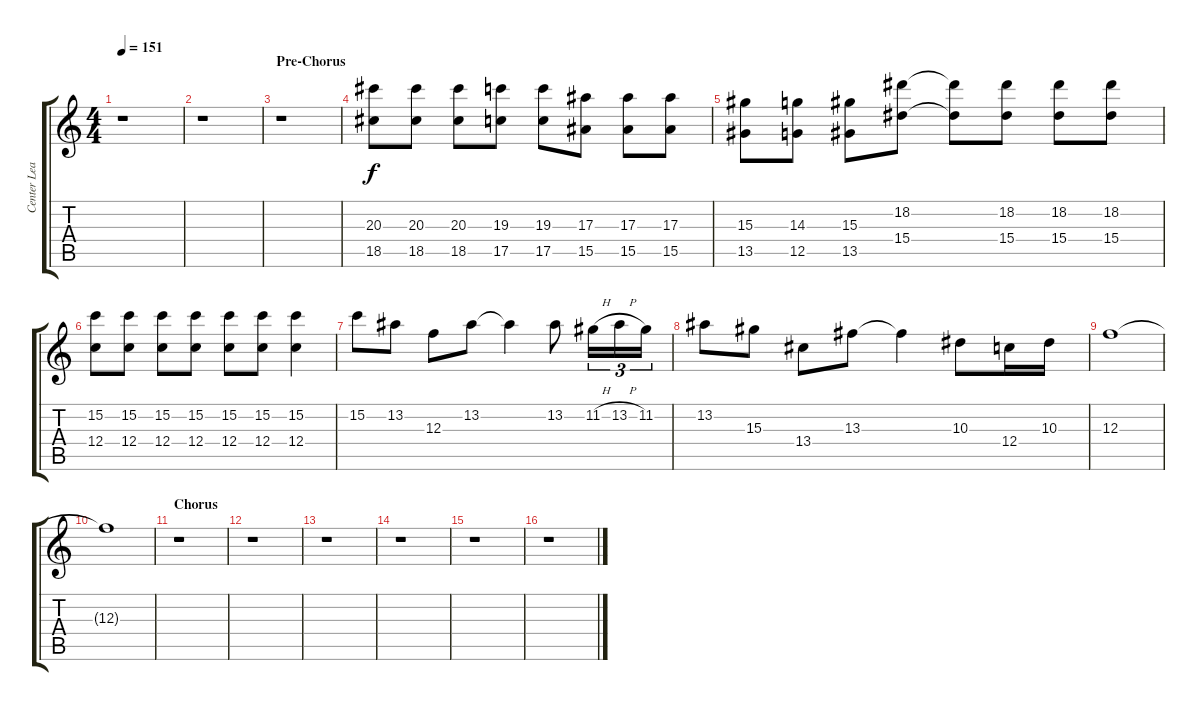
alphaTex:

\track ("Center Lead 1" "Center Lea") {instrument overdrivenguitar}
\staff {score tabs}
\tuning (D4 A3 F3 C3 G2 C2) {hide}
\ts (4 4)
\tempo 151
\clef g2
\ks aminor
r.1{dy f} |
r.1 |
\section ("" "Pre-Chorus")
r.1 |
(20.3 18.5).8 (20.3 18.5).8 (20.3 18.5).8 (19.3 17.5).8 (19.3 17.5).8 (17.3 15.5).8 (17.3 15.5).8 (17.3 15.5).8 |
(15.3 13.5).8 (14.3 12.5).8 (15.3 13.5).8 (18.2 15.4).8 (18.2{t} 15.4{t}).8 (18.2 15.4).8 (18.2 15.4).8 (18.2 15.4).8 |
(15.2 12.4).8 (15.2 12.4).8 (15.2 12.4).8 (15.2 12.4).8 (15.2 12.4).8 (15.2 12.4).8 (15.2 12.4).4 |
15.2.8 13.2.8 12.3.8 13.2.8 13.2{t}.4 13.2.8 11.2{h}.16{tu (3 2)} 13.2{h}.16{tu (3 2)} 11.2.16{tu (3 2)} |
13.2.8 15.3.8 13.4.8 13.3.8 13.3{t}.4 10.3.8 12.4.16 10.3.16 |
12.3.1 |
12.3{t}.1 |
\section ("" "Chorus")
r.1 |
r.1 |
r.1 |
r.1 |
r.1 |
r.1
